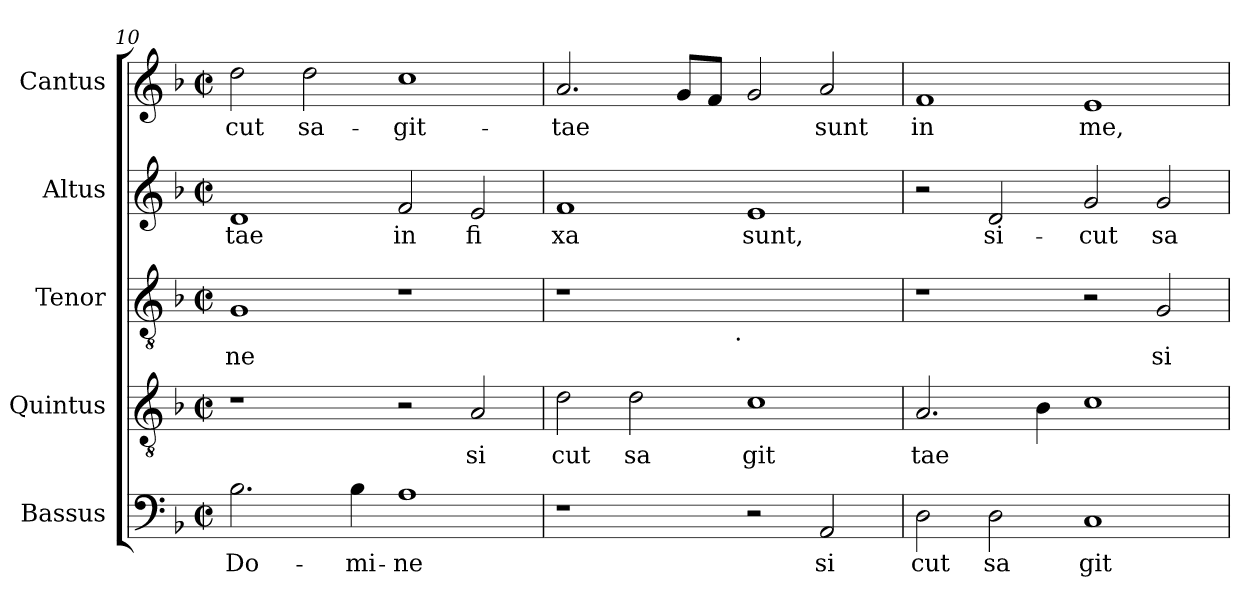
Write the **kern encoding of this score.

**kern	**text	**kern	**text	**kern	**text	**kern	**text	**kern	**text
*part5	*part5	*part4	*part4	*part3	*part3	*part2	*part2	*part1	*part1
*staff5	*staff5	*staff4	*staff4	*staff3	*staff3	*staff2	*staff2	*staff1	*staff1
*I"Bassus	*	*I"Quintus	*	*I"Tenor	*	*I"Altus	*	*I"Cantus	*
*clefF4	*	*clefGv2	*	*clefGv2	*	*clefG2	*	*clefG2	*
*k[b-]	*	*k[b-]	*	*k[b-]	*	*k[b-]	*	*k[b-]	*
*F:	*	*F:	*	*F:	*	*F:	*	*F:	*
*M2/2	*	*M2/2	*	*M2/2	*	*M2/2	*	*M2/2	*
*met(c|)	*	*met(c|)	*	*met(c|)	*	*met(c|)	*	*met(c|)	*
=10	=10	=10	=10	=10	=10	=10	=10	=10	=10
!	!LO:LY:b:cj	!	!	!	!LO:LY:b:cj	!	!LO:LY:b:cj	!	!LO:LY:b:cj
2.B-\	Do-	1r	.	1G	-ne	1d	tae	2dd\	-cut
!	!	!	!	!	!	!	!	!	!LO:LY:b:cj
.	.	.	.	.	.	.	.	2dd\	sa-
!	!LO:LY:b:cj	!	!	!	!	!	!	!	!
4B-\	-mi-	.	.	.	.	.	.	.	.
!	!LO:LY:b:cj	!	!	!	!	!	!LO:LY:b:cj	!	!LO:LY:b:cj
1A	-ne	2r	.	1r	.	2f/	in	1cc	-git-
!	!	!	!LO:LY:b:cj	!	!	!	!LO:LY:b:cj	!	!
.	.	2A/	si	.	.	2e/	fi	.	.
!!LO:PB:g=z
=11	=11	=11	=11	=11	=11	=11	=11	=11	=11
!	!	!	!LO:LY:b:cj	!	!	!	!LO:LY:b:cj	!	!LO:LY:b:cj
*	*	*	*	*^	*	*	*	*	*
1r	.	2d\	cut	1r	2ryy	.	1f	xa	2.a/	-tae
!	!	!	!LO:LY:b:cj	!	!	!	!	!	!	!
.	.	2d\	sa	.	4...ryy	.	.	.	.	.
!	!	!	!	!	!	!	!	!	!	!LO:LY:b:cj
.	.	.	.	.	.	.	.	.	8g/L	.
!	!	!	!	!	!	!	!	!	!	!LO:LY:b:cj
.	.	.	.	.	.	.	.	.	8f/J	.
!	!	!	!	!	!LO:TX:b:t=.	!	!	!	!	!
.	.	.	.	.	1ryy	.	.	.	.	.
!	!	!	!LO:LY:b:cj	!	!	!	!	!LO:LY:b:cj	!	!LO:LY:b:cj
2r	.	1c	git	1ryy	.	.	1e	sunt,	2g/	.
!	!LO:LY:b:cj	!	!	!	!	!	!	!	!	!LO:LY:b:cj
2AA/	si	.	.	.	.	.	.	.	2a/	sunt
.	.	.	.	.	32ryy	.	.	.	.	.
=12	=12	=12	=12	=12	=12	=12	=12	=12	=12	=12
!	!LO:LY:b:cj	!	!LO:LY:b:cj	!	!	!	!	!	!	!LO:LY:b:cj
*	*	*	*	*v	*v	*	*	*	*	*
2D\	cut	2.A/	tae	1r	.	2r	.	1f	in
!	!LO:LY:b:cj	!	!	!	!	!	!LO:LY:b:cj	!	!
2D\	sa	.	.	.	.	2d/	si-	.	.
!	!	!	!LO:LY:b:cj	!	!	!	!	!	!
.	.	4B-\	.	.	.	.	.	.	.
!	!LO:LY:b:cj	!	!LO:LY:b:cj	!	!	!	!LO:LY:b:cj	!	!LO:LY:b:cj
1C	git	1c	.	2r	.	2g/	-cut	1e	me,
!	!	!	!	!	!LO:LY:b:cj	!	!LO:LY:b:cj	!	!
.	.	.	.	2G/	si	2g/	sa-	.	.
=	=	=	=	=	=	=	=	=	=
*-	*-	*-	*-	*-	*-	*-	*-	*-	*-
